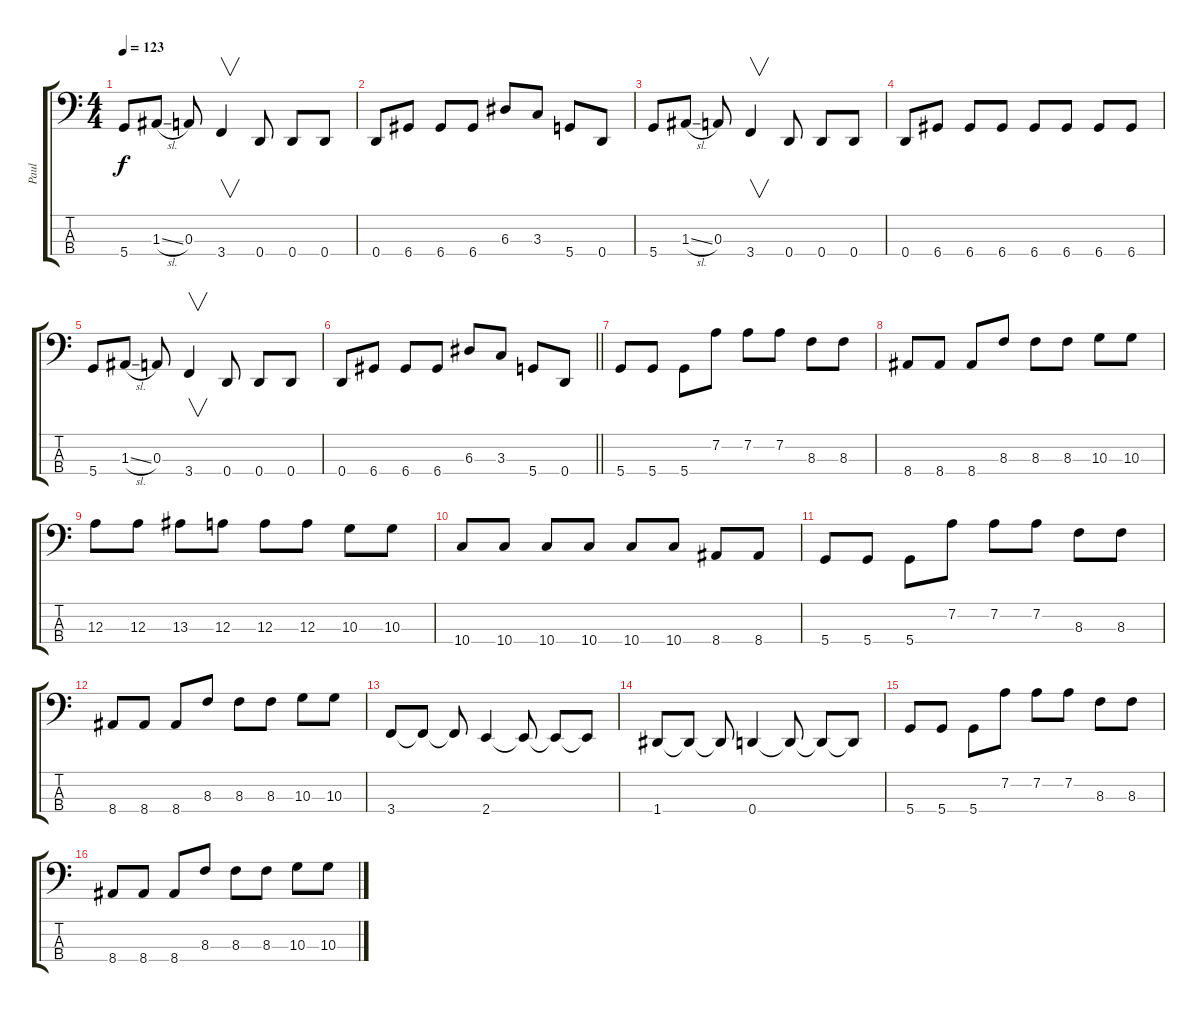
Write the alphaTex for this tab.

\track ("Paul" "Paul") {instrument electricbasspick}
\staff {score tabs}
\tuning (G2 D2 A1 D1) {hide}
\ts (4 4)
\tempo 123
\clef f4
\ks c
5.4.8{dy f} 1.3{sl}.8 0.3.8 3.4.4{v} 0.4.8 0.4.8 0.4.8 |
0.4.8 6.4.8 6.4.8 6.4.8 6.3.8 3.3.8 5.4.8 0.4.8 |
5.4.8 1.3{sl}.8 0.3.8 3.4.4{v} 0.4.8 0.4.8 0.4.8 |
0.4.8 6.4.8 6.4.8 6.4.8 6.4.8 6.4.8 6.4.8 6.4.8 |
5.4.8 1.3{sl}.8 0.3.8 3.4.4{v} 0.4.8 0.4.8 0.4.8 |
\barLineRight lightlight
0.4.8 6.4.8 6.4.8 6.4.8 6.3.8 3.3.8 5.4.8 0.4.8 |
5.4.8 5.4.8 5.4.8 7.2.8 7.2.8 7.2.8 8.3.8 8.3.8 |
8.4.8 8.4.8 8.4.8 8.3.8 8.3.8 8.3.8 10.3.8 10.3.8 |
12.3.8 12.3.8 13.3.8 12.3.8 12.3.8 12.3.8 10.3.8 10.3.8 |
10.4.8 10.4.8 10.4.8 10.4.8 10.4.8 10.4.8 8.4.8 8.4.8 |
5.4.8 5.4.8 5.4.8 7.2.8 7.2.8 7.2.8 8.3.8 8.3.8 |
8.4.8 8.4.8 8.4.8 8.3.8 8.3.8 8.3.8 10.3.8 10.3.8 |
3.4.8 3.4{t}.8 3.4{t}.8 2.4.4 2.4{t}.8 2.4{t}.8 2.4{t}.8 |
1.4.8 1.4{t}.8 1.4{t}.8 0.4.4 0.4{t}.8 0.4{t}.8 0.4{t}.8 |
5.4.8 5.4.8 5.4.8 7.2.8 7.2.8 7.2.8 8.3.8 8.3.8 |
8.4.8 8.4.8 8.4.8 8.3.8 8.3.8 8.3.8 10.3.8 10.3.8
